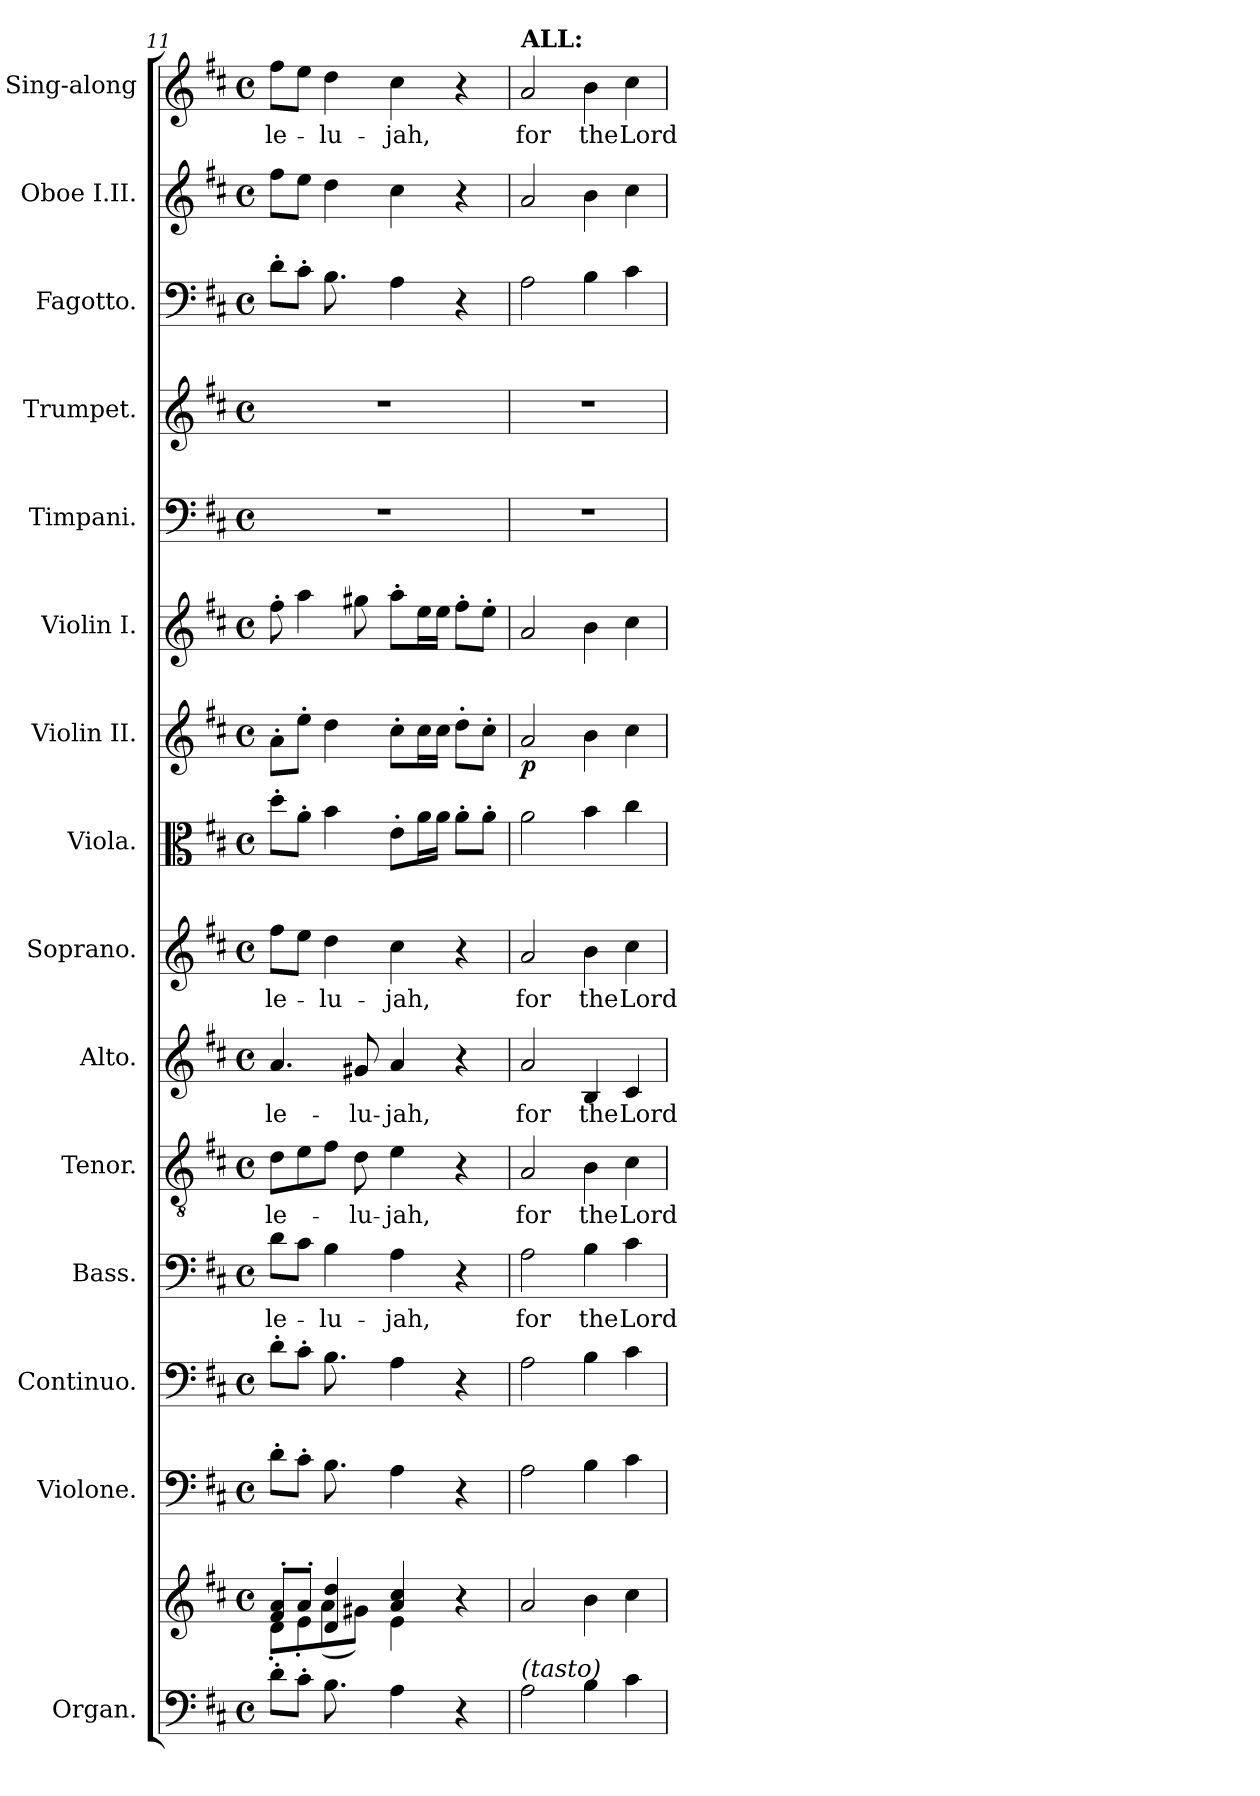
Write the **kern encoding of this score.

**kern	**kern	**kern	**kern	**kern	**text	**kern	**text	**kern	**text	**kern	**text	**kern	**kern	**dynam	**kern	**kern	**kern	**kern	**kern	**kern	**text
*part15	*part15	*part14	*part13	*part12	*part12	*part11	*part11	*part10	*part10	*part9	*part9	*part8	*part7	*part7	*part6	*part5	*part4	*part3	*part2	*part1	*part1
*staff16	*staff15	*staff14	*staff13	*staff12	*staff12	*staff11	*staff11	*staff10	*staff10	*staff9	*staff9	*staff8	*staff7	*staff7	*staff6	*staff5	*staff4	*staff3	*staff2	*staff1	*staff1
*I"Organ.	*	*I"Violone.	*I"Continuo.	*I"Bass.	*	*I"Tenor.	*	*I"Alto.	*	*I"Soprano.	*	*I"Viola.	*I"Violin II.	*	*I"Violin I.	*I"Timpani.	*I"Trumpet.	*I"Fagotto.	*I"Oboe I.II.	*I"Sing-along	*
*	*	*	*	*	*	*	*	*	*	*	*	*	*	*	*	*I'Timp	*I'Tpt	*	*I'Ob	*	*
*clefF4	*clefG2	*clefF4	*clefF4	*clefF4	*	*clefGv2	*	*clefG2	*	*clefG2	*	*clefC3	*clefG2	*	*clefG2	*clefF4	*clefG2	*clefF4	*clefG2	*clefG2	*
*	*	*ITrd7c12	*	*	*	*	*	*	*	*	*	*	*	*	*	*	*	*	*	*	*
*k[f#c#]	*k[f#c#]	*k[f#c#]	*k[f#c#]	*k[f#c#]	*	*k[f#c#]	*	*k[f#c#]	*	*k[f#c#]	*	*k[f#c#]	*k[f#c#]	*	*k[f#c#]	*k[f#c#]	*k[f#c#]	*k[f#c#]	*k[f#c#]	*k[f#c#]	*
*M4/4	*M4/4	*M4/4	*M4/4	*M4/4	*	*M4/4	*	*M4/4	*	*M4/4	*	*M4/4	*M4/4	*	*M4/4	*M4/4	*M4/4	*M4/4	*M4/4	*M4/4	*
*met(c)	*met(c)	*met(c)	*met(c)	*met(c)	*	*met(c)	*	*met(c)	*	*met(c)	*	*met(c)	*met(c)	*	*met(c)	*met(c)	*met(c)	*met(c)	*met(c)	*met(c)	*
=11	=11	=11	=11	=11	=11	=11	=11	=11	=11	=11	=11	=11	=11	=11	=11	=11	=11	=11	=11	=11	=11
*	*^	*	*	*	*	*	*	*	*	*	*	*	*	*	*	*	*	*	*	*	*
!	!	!	!	!	!	!LO:LY:b	!	!LO:LY:b	!	!LO:LY:b	!	!LO:LY:b	!	!	!	!	!	!	!	!	!	!LO:LY:b
8d'\L	8f#!/' 8a!/'L	8d'!\L	8D'\L	8d'\L	8d\L	-le-	8d\L	-le-	4.a/	-le-	8ff#\L	-le-	8dd'\L	8a'\L	.	8ff#'\	1r	1r	8d'\L	8ff#\L	8ff#\L	-le-
8c#'\J	8a'!/J	8e'!\	8C#'\J	8c#'\J	8c#\J	.	8e\	.	.	.	8ee\J	.	8a'\J	8ee'\J	.	4aa\	.	.	8c#'\J	8ee\J	8ee\J	.
!	!	!	!	!	!	!LO:LY:b	!	!	!	!	!	!LO:LY:b	!	!	!	!	!	!	!	!	!	!LO:LY:b
8.B\	4d!/ 4dd!/	(<8a!\	8.BB\	8.B\	4B\	lu-	8f#\J	.	.	.	4dd\	lu-	4b\	4dd\	.	.	.	.	8.B\	4dd\	4dd\	lu-
!	!	!	!	!	!	!	!	!LO:LY:b	!	!LO:LY:b	!	!	!	!	!	!	!	!	!	!	!	!
.	.	8g#X!\J)	.	.	.	.	8d\	-lu-	8g#X/	-lu-	.	.	.	.	.	8gg#X\	.	.	.	.	.	.
16ryy	.	.	16ryy	16ryy	.	.	.	.	.	.	.	.	.	.	.	.	.	.	16ryy	.	.	.
!	!	!	!	!	!	!LO:LY:b	!	!LO:LY:b	!	!LO:LY:b	!	!LO:LY:b	!	!	!	!	!	!	!	!	!	!LO:LY:b
4A\	4a!/ 4cc#!/	4e!\	4AA\	4A\	4A\	-jah,	4e\	-jah,	4a/	jah,	4cc#\	-jah,	8e'\L	8cc#'\L	.	8aa'\L	.	.	4A\	4cc#\	4cc#\	-jah,
.	.	.	.	.	.	.	.	.	.	.	.	.	16a\L	16cc#\L	.	16ee\L	.	.	.	.	.	.
.	.	.	.	.	.	.	.	.	.	.	.	.	16a\JJ	16cc#\JJ	.	16ee\JJ	.	.	.	.	.	.
4r	4r	4ryy	4r	4r	4r	.	4r	.	4r	.	4r	.	8a'\L	8dd'\L	.	8ff#'\L	.	.	4r	4r	4r	.
.	.	.	.	.	.	.	.	.	.	.	.	.	8a'\J	8cc#'\J	.	8ee'\J	.	.	.	.	.	.
*	*v	*v	*	*	*	*	*	*	*	*	*	*	*	*	*	*	*	*	*	*	*	*
=12	=12	=12	=12	=12	=12	=12	=12	=12	=12	=12	=12	=12	=12	=12	=12	=12	=12	=12	=12	=12	=12
!	!	!	!	!	!	!	!	!	!	!	!	!	!	!	!	!	!	!	!	!LO:TX:a:B:t=ALL&colon;	!
!LO:TX:a:i:t=(tasto)	!	!	!	!	!	!	!	!	!	!	!	!	!	!	!	!	!	!	!	!	!
!	!	!	!	!	!LO:LY:b	!	!LO:LY:b	!	!LO:LY:b	!	!LO:LY:b	!	!	!LO:DY:b	!	!	!	!	!	!	!LO:LY:b
2A\	2a!/	2AA\	2A\	2A\	for	2A/	for	2a/	for	2a/	for	2a\	2a/	p	2a/	1r	1r	2A\	2a/	2a/	for
!	!	!	!	!	!LO:LY:b	!	!LO:LY:b	!	!LO:LY:b	!	!LO:LY:b	!	!	!	!	!	!	!	!	!	!LO:LY:b
4B\	4b!\	4BB\	4B\	4B\	the	4B\	the	4B/	the	4b\	the	4b\	4b\	.	4b\	.	.	4B\	4b\	4b\	the
!	!	!	!	!	!LO:LY:b	!	!LO:LY:b	!	!LO:LY:b	!	!LO:LY:b	!	!	!	!	!	!	!	!	!	!LO:LY:b
4c#\	4cc#!\	4C#\	4c#\	4c#\	Lord	4c#\	Lord	4c#/	Lord	4cc#\	Lord	4cc#\	4cc#\	.	4cc#\	.	.	4c#\	4cc#\	4cc#\	Lord
=	=	=	=	=	=	=	=	=	=	=	=	=	=	=	=	=	=	=	=	=	=
*-	*-	*-	*-	*-	*-	*-	*-	*-	*-	*-	*-	*-	*-	*-	*-	*-	*-	*-	*-	*-	*-
